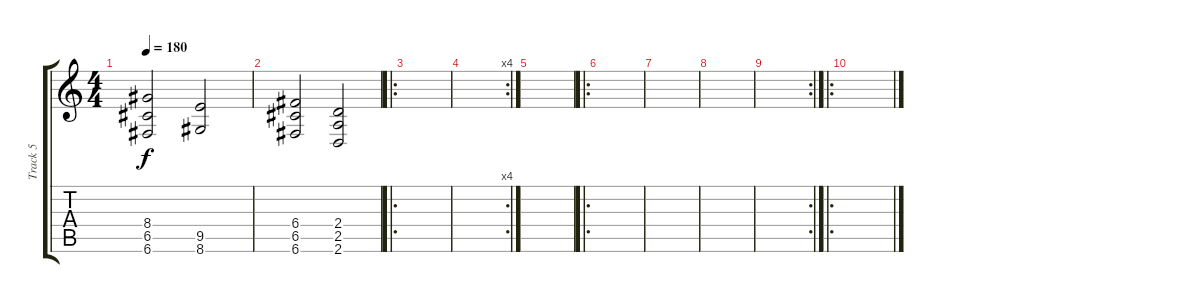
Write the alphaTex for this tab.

\track ("Track 5" "Track 5") {instrument acousticguitarsteel}
\staff {score tabs}
\tuning (D4 A3 F3 C3 G2 C2) {hide}
\ts (4 4)
\tempo 180
\clef g2
\ks c
(8.4 6.5 6.6).2{dy f} (9.5 8.6).2 |
(6.4 6.5 6.6).2 (2.4 2.5 2.6).2 |
\ro
|
\rc 4
|
|
\ro
|
|
|
\rc 2
|
\ro
